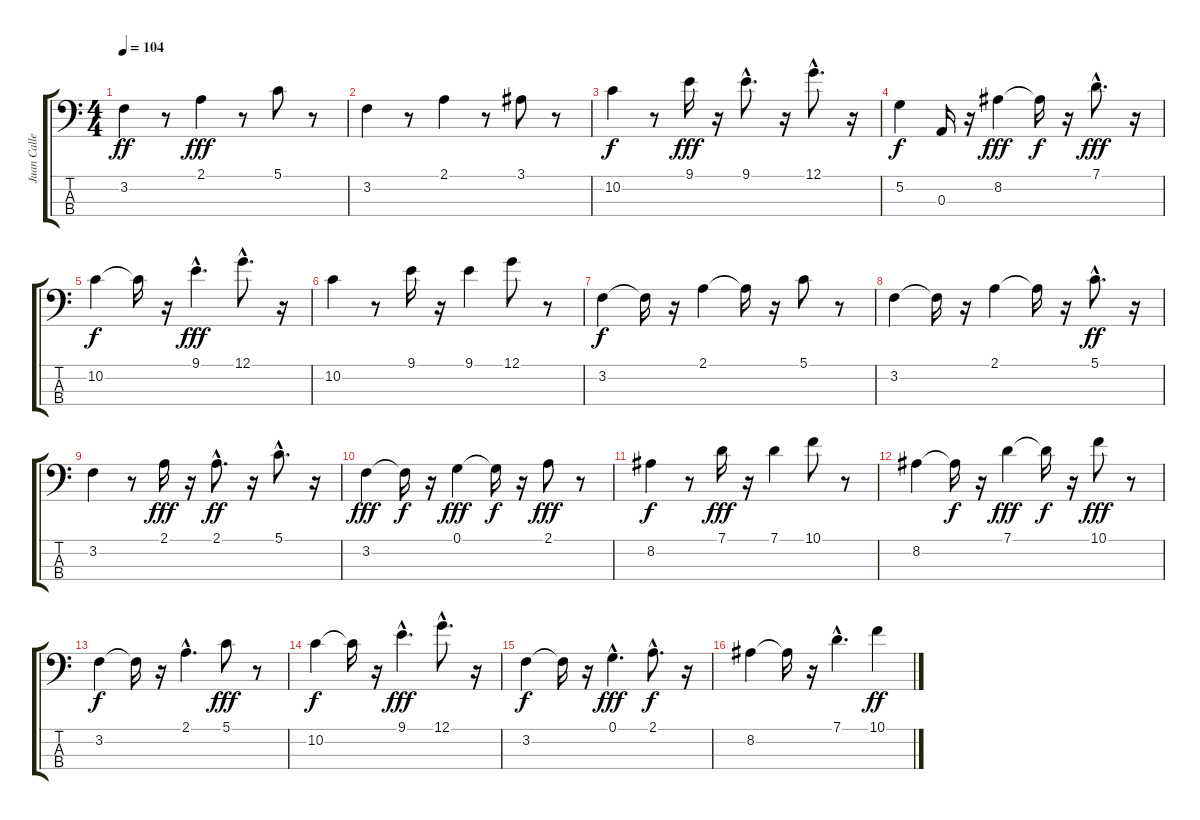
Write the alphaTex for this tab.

\track ("Juan Calleros" "Juan Calle") {instrument electricbassfinger}
\staff {score tabs}
\tuning (G2 D2 A1 E1) {hide}
\ts (4 4)
\tempo 104
\clef f4
\ks c
3.2.4{dy ff} r.8 2.1.4{dy fff} r.8 5.1.8 r.8 |
3.2.4 r.8 2.1.4 r.8 3.1.8 r.8 |
10.2.4{dy f} r.8 9.1.16{dy fff} r.16 9.1{hac}.8{d} r.16 12.1{hac}.8{d} r.16 |
5.2.4{dy f} 0.3.16 r.16 8.2.4{dy fff} 8.2{t}.16{dy f} r.16 7.1{hac}.8{d dy fff} r.16 |
10.2.4{dy f} 10.2{t}.16 r.16 9.1{hac}.4{d dy fff} 12.1{hac}.8{d} r.16 |
10.2.4 r.8 9.1.16 r.16 9.1.4 12.1.8 r.8 |
3.2.4{dy f} 3.2{t}.16 r.16 2.1.4 2.1{t}.16 r.16 5.1.8 r.8 |
3.2.4 3.2{t}.16 r.16 2.1.4 2.1{t}.16 r.16 5.1{hac}.8{d dy ff} r.16 |
3.2.4 r.8 2.1.16{dy fff} r.16 2.1{hac}.8{d dy ff} r.16 5.1{hac}.8{d} r.16 |
3.2.4{dy fff} 3.2{t}.16{dy f} r.16 0.1.4{dy fff} 0.1{t}.16{dy f} r.16 2.1.8{dy fff} r.8 |
8.2.4{dy f} r.8 7.1.16{dy fff} r.16 7.1.4 10.1.8 r.8 |
8.2.4 8.2{t}.16{dy f} r.16 7.1.4{dy fff} 7.1{t}.16{dy f} r.16 10.1.8{dy fff} r.8 |
3.2.4{dy f} 3.2{t}.16 r.16 2.1{hac}.4{d} 5.1.8{dy fff} r.8 |
10.2.4{dy f} 10.2{t}.16 r.16 9.1{hac}.4{d dy fff} 12.1{hac}.8{d} r.16 |
3.2.4{dy f} 3.2{t}.16 r.16 0.1{hac}.4{d dy fff} 2.1{hac}.8{d dy f} r.16 |
8.2.4 8.2{t}.16 r.16 7.1{hac}.4{d} 10.1.4{dy ff}
